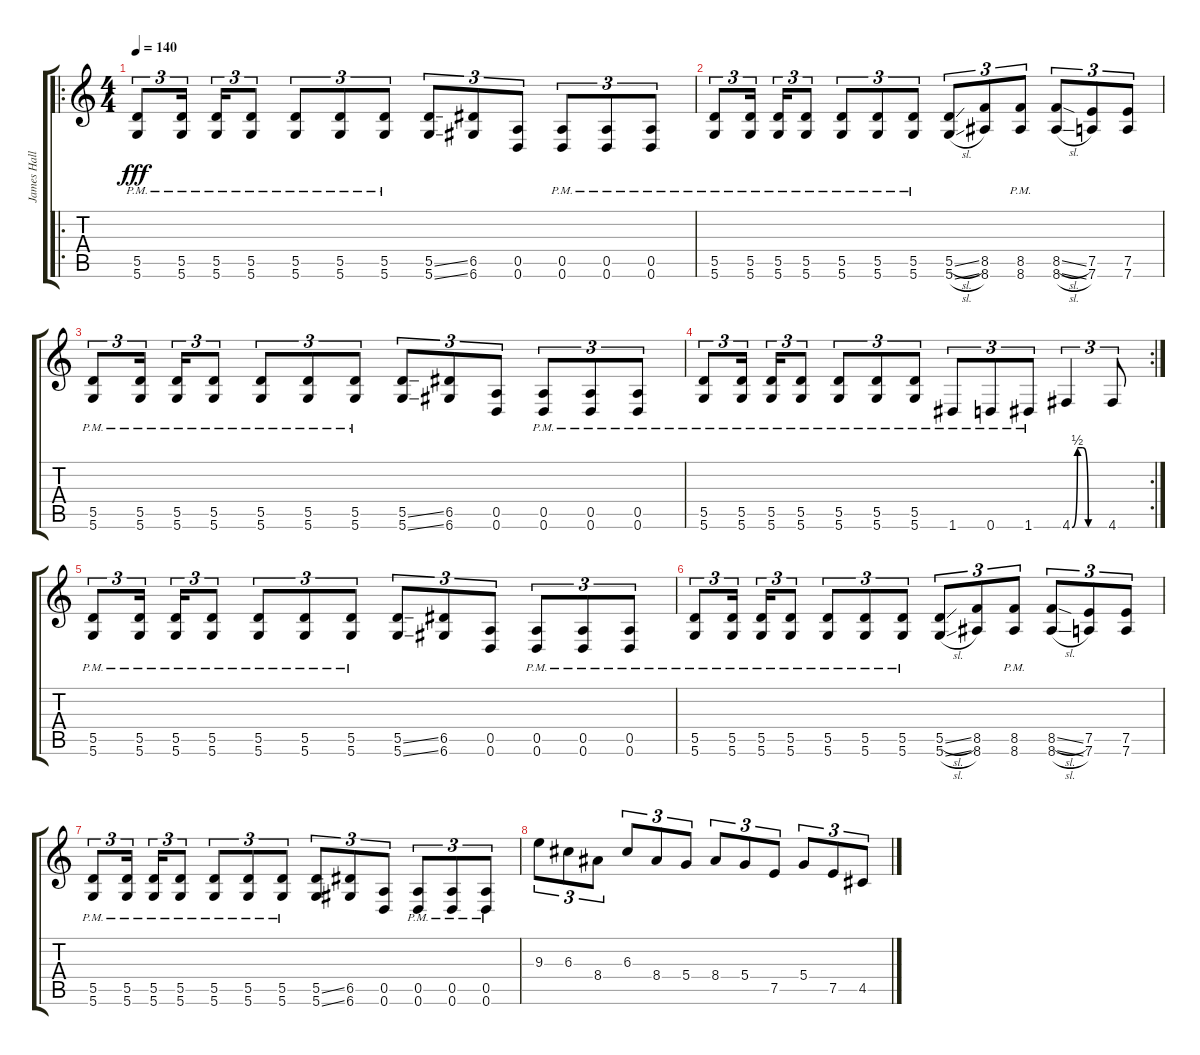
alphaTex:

\track ("James Hallett" "James Hall") {instrument overdrivenguitar}
\staff {score tabs}
\tuning (E4 B3 G3 D3 A2 D2) {hide}
\ro
\ts (4 4)
\tempo 140
\clef g2
\ks c
(5.5{pm} 5.6{pm}).8{tu (3 2) dy fff} (5.5{pm} 5.6{pm}).16{tu (3 2) beam splitsecondary} (5.5{pm} 5.6{pm}).16{tu (3 2)} (5.5{pm} 5.6{pm}).8{tu (3 2)} (5.5{pm} 5.6{pm}).8{tu (3 2)} (5.5{pm} 5.6{pm}).8{tu (3 2)} (5.5{pm} 5.6{pm}).8{tu (3 2)} (5.5{ss} 5.6{ss}).8{tu (3 2)} (6.5 6.6).8{tu (3 2)} (0.5 0.6).8{tu (3 2)} (0.5{pm} 0.6{pm}).8{tu (3 2)} (0.5{pm} 0.6{pm}).8{tu (3 2)} (0.5{pm} 0.6{pm}).8{tu (3 2)} |
(5.5{pm} 5.6{pm}).8{tu (3 2)} (5.5{pm} 5.6{pm}).16{tu (3 2) beam splitsecondary} (5.5{pm} 5.6{pm}).16{tu (3 2)} (5.5{pm} 5.6{pm}).8{tu (3 2)} (5.5{pm} 5.6{pm}).8{tu (3 2)} (5.5{pm} 5.6{pm}).8{tu (3 2)} (5.5{pm} 5.6{pm}).8{tu (3 2)} (5.5{sl} 5.6{sl}).8{tu (3 2)} (8.5 8.6).8{tu (3 2)} (8.5{pm} 8.6{pm}).8{tu (3 2)} (8.5{sl} 8.6{sl}).8{tu (3 2)} (7.5 7.6).8{tu (3 2)} (7.5 7.6).8{tu (3 2)} |
(5.5{pm} 5.6{pm}).8{tu (3 2)} (5.5{pm} 5.6{pm}).16{tu (3 2) beam splitsecondary} (5.5{pm} 5.6{pm}).16{tu (3 2)} (5.5{pm} 5.6{pm}).8{tu (3 2)} (5.5{pm} 5.6{pm}).8{tu (3 2)} (5.5{pm} 5.6{pm}).8{tu (3 2)} (5.5{pm} 5.6{pm}).8{tu (3 2)} (5.5{ss} 5.6{ss}).8{tu (3 2)} (6.5 6.6).8{tu (3 2)} (0.5 0.6).8{tu (3 2)} (0.5{pm} 0.6{pm}).8{tu (3 2)} (0.5{pm} 0.6{pm}).8{tu (3 2)} (0.5{pm} 0.6{pm}).8{tu (3 2)} |
\rc 2
(5.5{pm} 5.6{pm}).8{tu (3 2)} (5.5{pm} 5.6{pm}).16{tu (3 2) beam splitsecondary} (5.5{pm} 5.6{pm}).16{tu (3 2)} (5.5{pm} 5.6{pm}).8{tu (3 2)} (5.5{pm} 5.6{pm}).8{tu (3 2)} (5.5{pm} 5.6{pm}).8{tu (3 2)} (5.5{pm} 5.6{pm}).8{tu (3 2)} 1.6{pm}.8{tu (3 2)} 0.6{pm}.8{tu (3 2)} 1.6{pm}.8{tu (3 2)} 4.6{be (custom 0 0 10 2 20 2 30 0 60 0)}.4{tu (3 2)} 4.6.8{tu (3 2)} |
(5.5{pm} 5.6{pm}).8{tu (3 2)} (5.5{pm} 5.6{pm}).16{tu (3 2) beam splitsecondary} (5.5{pm} 5.6{pm}).16{tu (3 2)} (5.5{pm} 5.6{pm}).8{tu (3 2)} (5.5{pm} 5.6{pm}).8{tu (3 2)} (5.5{pm} 5.6{pm}).8{tu (3 2)} (5.5{pm} 5.6{pm}).8{tu (3 2)} (5.5{ss} 5.6{ss}).8{tu (3 2)} (6.5 6.6).8{tu (3 2)} (0.5 0.6).8{tu (3 2)} (0.5{pm} 0.6{pm}).8{tu (3 2)} (0.5{pm} 0.6{pm}).8{tu (3 2)} (0.5{pm} 0.6{pm}).8{tu (3 2)} |
(5.5{pm} 5.6{pm}).8{tu (3 2)} (5.5{pm} 5.6{pm}).16{tu (3 2) beam splitsecondary} (5.5{pm} 5.6{pm}).16{tu (3 2)} (5.5{pm} 5.6{pm}).8{tu (3 2)} (5.5{pm} 5.6{pm}).8{tu (3 2)} (5.5{pm} 5.6{pm}).8{tu (3 2)} (5.5{pm} 5.6{pm}).8{tu (3 2)} (5.5{sl} 5.6{sl}).8{tu (3 2)} (8.5 8.6).8{tu (3 2)} (8.5{pm} 8.6{pm}).8{tu (3 2)} (8.5{sl} 8.6{sl}).8{tu (3 2)} (7.5 7.6).8{tu (3 2)} (7.5 7.6).8{tu (3 2)} |
(5.5{pm} 5.6{pm}).8{tu (3 2)} (5.5{pm} 5.6{pm}).16{tu (3 2) beam splitsecondary} (5.5{pm} 5.6{pm}).16{tu (3 2)} (5.5{pm} 5.6{pm}).8{tu (3 2)} (5.5{pm} 5.6{pm}).8{tu (3 2)} (5.5{pm} 5.6{pm}).8{tu (3 2)} (5.5{pm} 5.6{pm}).8{tu (3 2)} (5.5{ss} 5.6{ss}).8{tu (3 2)} (6.5 6.6).8{tu (3 2)} (0.5 0.6).8{tu (3 2)} (0.5{pm} 0.6{pm}).8{tu (3 2)} (0.5{pm} 0.6{pm}).8{tu (3 2)} (0.5{pm} 0.6{pm}).8{tu (3 2)} |
9.3.8{tu (3 2)} 6.3.8{tu (3 2)} 8.4.8{tu (3 2)} 6.3.8{tu (3 2)} 8.4.8{tu (3 2)} 5.4.8{tu (3 2)} 8.4.8{tu (3 2)} 5.4.8{tu (3 2)} 7.5.8{tu (3 2)} 5.4.8{tu (3 2)} 7.5.8{tu (3 2)} 4.5.8{tu (3 2)}
